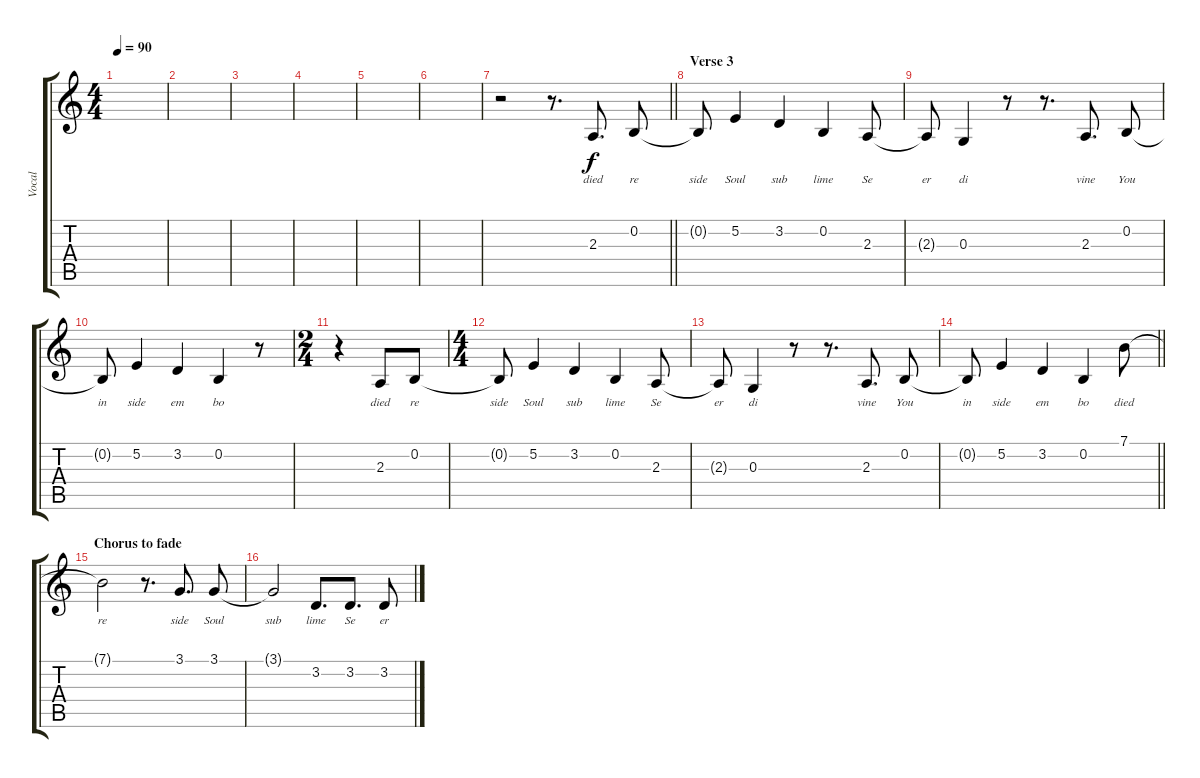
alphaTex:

\track ("Vocal" "Vocal") {instrument acousticgrandpiano}
\staff {score tabs}
\tuning (E4 B3 G3 D3 A2 E2) {hide}
\ts (4 4)
\tempo 90
\clef g2
\ks c
|
|
|
|
|
|
\barLineRight lightlight
r.2 r.8{d} 2.3.8{d lyrics (0 "died") lyrics (1 "") lyrics (2 "") lyrics (3 "") lyrics (4 "")} 0.2.8{lyrics (0 "re") lyrics (1 "") lyrics (2 "") lyrics (3 "") lyrics (4 "")} |
\section ("" "Verse 3")
0.2{t}.8{lyrics (0 "side") lyrics (1 "") lyrics (2 "") lyrics (3 "") lyrics (4 "")} 5.2.4{lyrics (0 "Soul") lyrics (1 "") lyrics (2 "") lyrics (3 "") lyrics (4 "")} 3.2.4{lyrics (0 "sub") lyrics (1 "") lyrics (2 "") lyrics (3 "") lyrics (4 "")} 0.2.4{lyrics (0 "lime") lyrics (1 "") lyrics (2 "") lyrics (3 "") lyrics (4 "")} 2.3.8{lyrics (0 "Se") lyrics (1 "") lyrics (2 "") lyrics (3 "") lyrics (4 "")} |
2.3{t}.8{lyrics (0 "er") lyrics (1 "") lyrics (2 "") lyrics (3 "") lyrics (4 "")} 0.3.4{lyrics (0 "di") lyrics (1 "") lyrics (2 "") lyrics (3 "") lyrics (4 "")} r.8 r.8{d} 2.3.8{d lyrics (0 "vine") lyrics (1 "") lyrics (2 "") lyrics (3 "") lyrics (4 "")} 0.2.8{lyrics (0 "You") lyrics (1 "") lyrics (2 "") lyrics (3 "") lyrics (4 "")} |
0.2{t}.8{lyrics (0 "in") lyrics (1 "") lyrics (2 "") lyrics (3 "") lyrics (4 "")} 5.2.4{lyrics (0 "side") lyrics (1 "") lyrics (2 "") lyrics (3 "") lyrics (4 "")} 3.2.4{lyrics (0 "em") lyrics (1 "") lyrics (2 "") lyrics (3 "") lyrics (4 "")} 0.2.4{lyrics (0 "bo") lyrics (1 "") lyrics (2 "") lyrics (3 "") lyrics (4 "")} r.8 |
\ts (2 4)
r.4 2.3.8{lyrics (0 "died") lyrics (1 "") lyrics (2 "") lyrics (3 "") lyrics (4 "")} 0.2.8{lyrics (0 "re") lyrics (1 "") lyrics (2 "") lyrics (3 "") lyrics (4 "")} |
\ts (4 4)
0.2{t}.8{lyrics (0 "side") lyrics (1 "") lyrics (2 "") lyrics (3 "") lyrics (4 "")} 5.2.4{lyrics (0 "Soul") lyrics (1 "") lyrics (2 "") lyrics (3 "") lyrics (4 "")} 3.2.4{lyrics (0 "sub") lyrics (1 "") lyrics (2 "") lyrics (3 "") lyrics (4 "")} 0.2.4{lyrics (0 "lime") lyrics (1 "") lyrics (2 "") lyrics (3 "") lyrics (4 "")} 2.3.8{lyrics (0 "Se") lyrics (1 "") lyrics (2 "") lyrics (3 "") lyrics (4 "")} |
2.3{t}.8{lyrics (0 "er") lyrics (1 "") lyrics (2 "") lyrics (3 "") lyrics (4 "")} 0.3.4{lyrics (0 "di") lyrics (1 "") lyrics (2 "") lyrics (3 "") lyrics (4 "")} r.8 r.8{d} 2.3.8{d lyrics (0 "vine") lyrics (1 "") lyrics (2 "") lyrics (3 "") lyrics (4 "")} 0.2.8{lyrics (0 "You") lyrics (1 "") lyrics (2 "") lyrics (3 "") lyrics (4 "")} |
\barLineRight lightlight
0.2{t}.8{lyrics (0 "in") lyrics (1 "") lyrics (2 "") lyrics (3 "") lyrics (4 "")} 5.2.4{lyrics (0 "side") lyrics (1 "") lyrics (2 "") lyrics (3 "") lyrics (4 "")} 3.2.4{lyrics (0 "em") lyrics (1 "") lyrics (2 "") lyrics (3 "") lyrics (4 "")} 0.2.4{lyrics (0 "bo") lyrics (1 "") lyrics (2 "") lyrics (3 "") lyrics (4 "")} 7.1.8{lyrics (0 "died") lyrics (1 "") lyrics (2 "") lyrics (3 "") lyrics (4 "")} |
\section ("" "Chorus to fade")
7.1{t}.2{lyrics (0 "re") lyrics (1 "") lyrics (2 "") lyrics (3 "") lyrics (4 "")} r.8{d} 3.1.8{d lyrics (0 "side") lyrics (1 "") lyrics (2 "") lyrics (3 "") lyrics (4 "")} 3.1.8{lyrics (0 "Soul") lyrics (1 "") lyrics (2 "") lyrics (3 "") lyrics (4 "")} |
3.1{t}.2{lyrics (0 "sub") lyrics (1 "") lyrics (2 "") lyrics (3 "") lyrics (4 "")} 3.2.8{d lyrics (0 "lime") lyrics (1 "") lyrics (2 "") lyrics (3 "") lyrics (4 "")} 3.2.8{d lyrics (0 "Se") lyrics (1 "") lyrics (2 "") lyrics (3 "") lyrics (4 "")} 3.2.8{lyrics (0 "er") lyrics (1 "") lyrics (2 "") lyrics (3 "") lyrics (4 "")}
